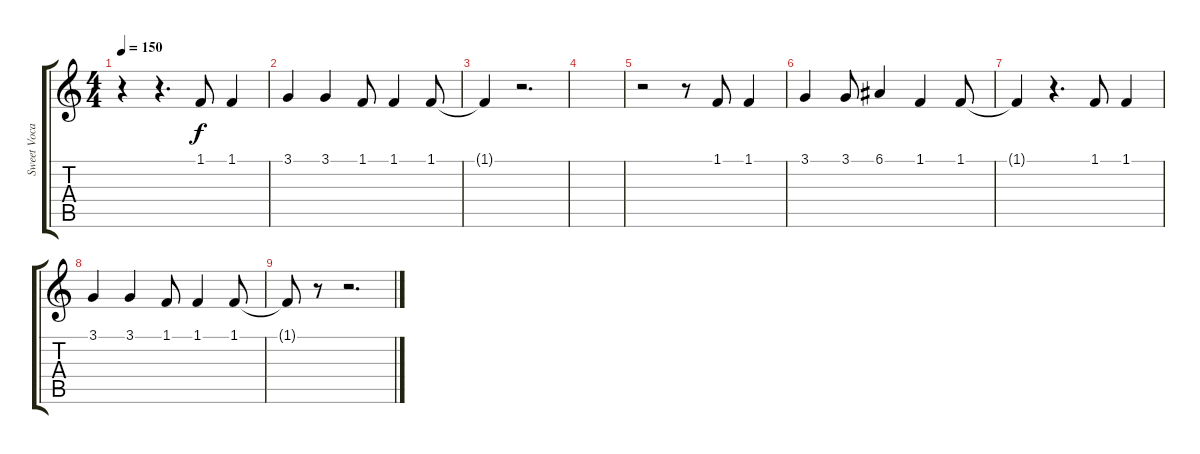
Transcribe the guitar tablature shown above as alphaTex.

\track ("Sweet Vocals" "Sweet Voca") {instrument sopranosax}
\staff {score tabs}
\tuning (E4 B3 G3 D3 A2 E2) {hide}
\ts (4 4)
\tempo 150
\clef g2
\ks c
r.4{dy f} r.4{d} 1.1.8 1.1.4 |
3.1.4 3.1.4 1.1.8 1.1.4 1.1.8 |
1.1{t}.4 r.2{d} |
|
r.2 r.8 1.1.8 1.1.4 |
3.1.4 3.1.8 6.1.4 1.1.4 1.1.8 |
1.1{t}.4 r.4{d} 1.1.8 1.1.4 |
3.1.4 3.1.4 1.1.8 1.1.4 1.1.8 |
1.1{t}.8 r.8 r.2{d}
